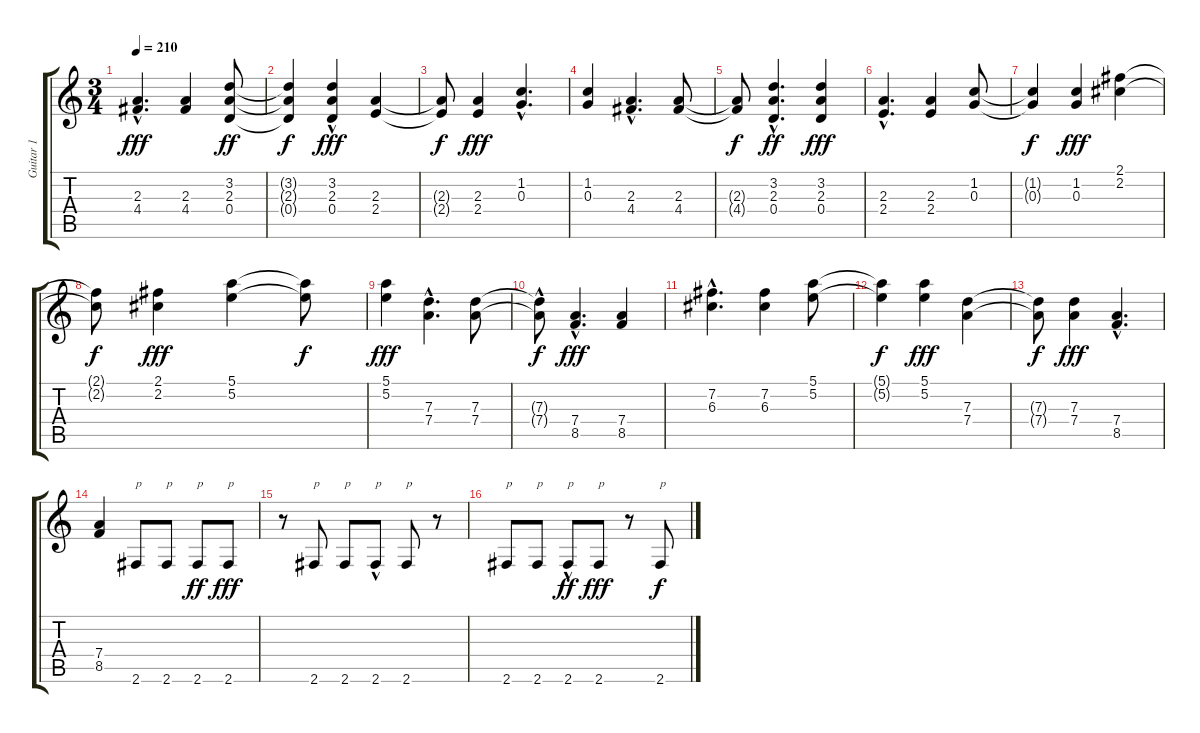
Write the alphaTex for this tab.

\track ("Guitar 1" "Guitar 1") {instrument distortionguitar}
\staff {score tabs}
\tuning (E4 B3 G3 D3 A2 E2) {hide}
\ts (3 4)
\tempo 210
\tempo 140
\tempo 210
\clef g2
\ks c
(2.3{hac} 4.4{hac}).4{d dy fff instrument distortionguitar} (2.3 4.4).4 (3.2 2.3 0.4).8{dy ff} |
(3.2{t} 2.3{t} 0.4{t}).4{dy f} (3.2 2.3 0.4{hac}).4{dy fff} (2.3 2.4).4 |
(2.3{t} 2.4{t}).8{dy f} (2.3 2.4).4{dy fff} (1.2{hac} 0.3{hac}).4{d} |
(1.2 0.3).4 (2.3{hac} 4.4{hac}).4{d} (2.3 4.4).8 |
(2.3{t} 4.4{t}).8{dy f} (3.2{hac} 2.3{hac} 0.4{hac}).4{d dy ff} (3.2 2.3 0.4).4{dy fff} |
(2.3{hac} 2.4{hac}).4{d} (2.3 2.4).4 (1.2 0.3).8 |
(1.2{t} 0.3{t}).4{dy f} (1.2 0.3).4{dy fff} (2.1 2.2).4 |
(2.1{t} 2.2{t}).8{dy f} (2.1 2.2).4{dy fff} (5.1 5.2).4 (5.1{t} 5.2{t}).8{dy f} |
(5.1 5.2).4{dy fff} (7.3{hac} 7.4{hac}).4{d} (7.3 7.4).8 |
(7.3{hac t} 7.4{t}).8{dy f} (7.4{hac} 8.5{hac}).4{d dy fff} (7.4 8.5).4 |
(7.2{hac} 6.3{hac}).4{d} (7.2 6.3).4 (5.1 5.2).8 |
(5.1{t} 5.2{t}).4{dy f} (5.1 5.2).4{dy fff} (7.3 7.4).4 |
(7.3{t} 7.4{t}).8{dy f} (7.3 7.4).4{dy fff} (7.4{hac} 8.5{hac}).4{d} |
(7.4 8.5).4 2.6.8{txt "p"} 2.6.8{txt "p"} 2.6.8{txt "p" dy ff} 2.6.8{txt "p" dy fff} |
r.8 2.6.8{txt "p"} 2.6.8{txt "p"} 2.6{hac}.8{txt "p"} 2.6.8{txt "p"} r.8 |
2.6.8{txt "p"} 2.6.8{txt "p"} 2.6{hac}.8{txt "p" dy ff} 2.6.8{txt "p" dy fff} r.8 2.6.8{txt "p" dy f}
